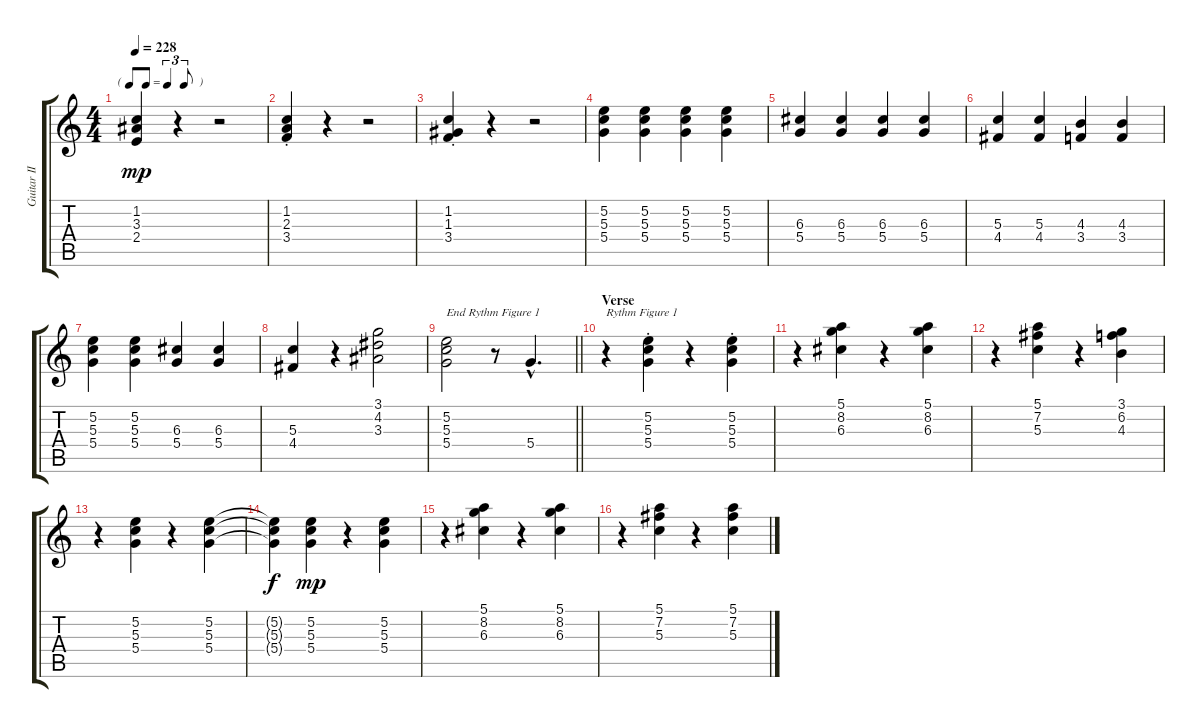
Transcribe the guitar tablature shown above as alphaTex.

\track ("Guitar II [Dobro]" "Guitar II ") {instrument electricguitarjazz}
\staff {score tabs}
\tuning (E4 B3 G3 D3 A2 E2) {hide}
\ts (4 4)
\tf triplet8th
\tempo 228
\clef g2
\ks c
(1.2 3.3 2.4).4{dy mp} r.4 r.2 |
(1.2{st} 2.3{st} 3.4{st}).4 r.4 r.2 |
(1.2{st} 1.3{st} 3.4{st}).4 r.4 r.2 |
(5.2 5.3 5.4).4 (5.2 5.3 5.4).4 (5.2 5.3 5.4).4 (5.2 5.3 5.4).4 |
(6.3 5.4).4 (6.3 5.4).4 (6.3 5.4).4 (6.3 5.4).4 |
(5.3 4.4).4 (5.3 4.4).4 (4.3 3.4).4 (4.3 3.4).4 |
(5.2 5.3 5.4).4 (5.2 5.3 5.4).4 (6.3 5.4).4 (6.3 5.4).4 |
(5.3 4.4).4 r.4 (3.1 4.2 3.3).2 |
\barLineRight lightlight
(5.2 5.3 5.4).2{txt "End Rythm Figure 1"} r.8 5.4{hac}.4{d} |
\section ("" "Verse")
r.4{txt "Rythm Figure 1"} (5.2{st} 5.3{st} 5.4{st}).4 r.4 (5.2{st} 5.3{st} 5.4{st}).4 |
r.4 (5.1 8.2 6.3).4 r.4 (5.1 8.2 6.3).4 |
r.4 (5.1 7.2 5.3).4 r.4 (3.1 6.2 4.3).4 |
r.4 (5.2 5.3 5.4).4 r.4 (5.2 5.3 5.4).4 |
(5.2{t} 5.3{t} 5.4{t}).4{dy f} (5.2 5.3 5.4).4{dy mp} r.4 (5.2 5.3 5.4).4 |
r.4 (5.1 8.2 6.3).4 r.4 (5.1 8.2 6.3).4 |
r.4 (5.1 7.2 5.3).4 r.4 (5.1 7.2 5.3).4
